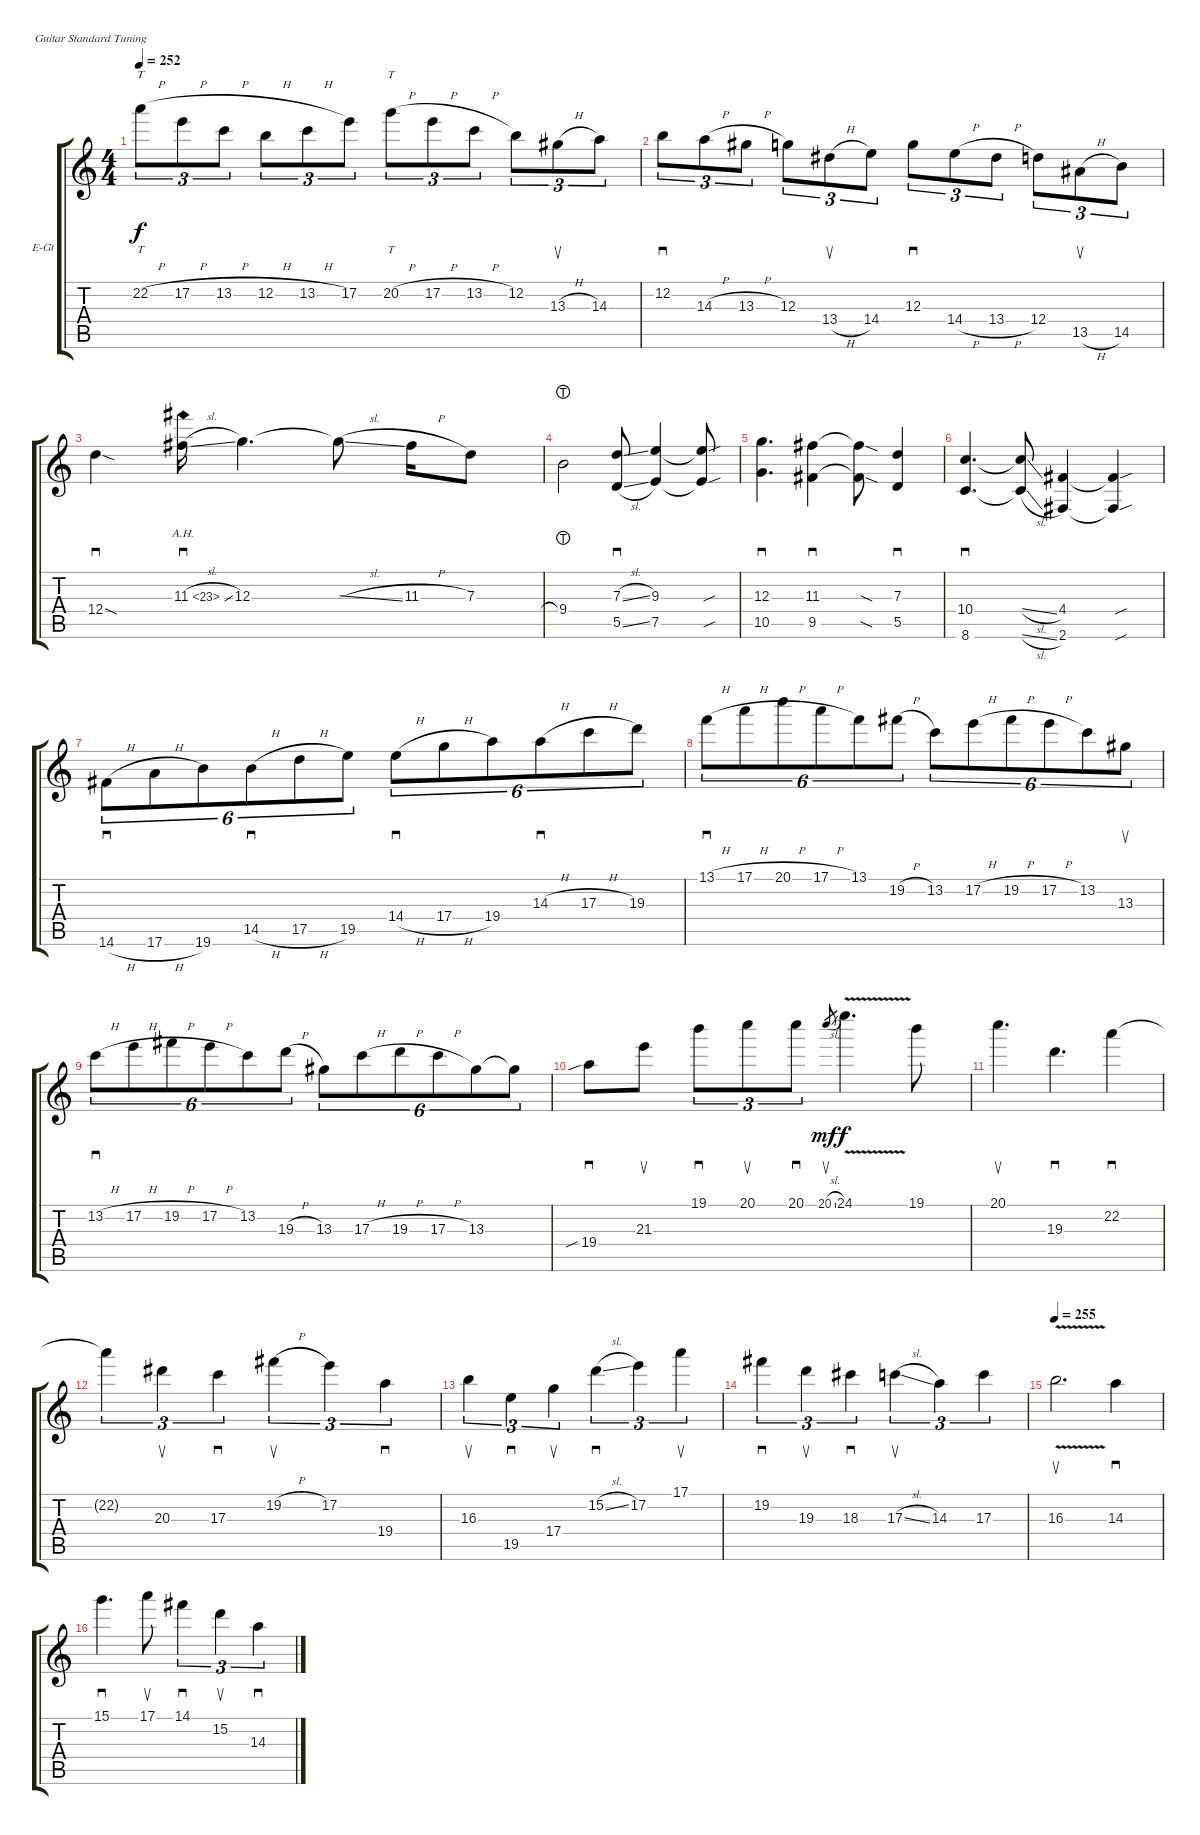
\bracketExtendMode groupsimilarinstruments
\firstSystemTrackNameOrientation horizontal
\otherSystemsTrackNameOrientation horizontal
\track ("Solo" "E-Gt") {instrument distortionguitar}
\staff {score tabs}
\tuning (E4 B3 G3 D3 A2 E2)
\ts (4 4)
\tempo 252
\clef g2
\ks c
22.2{h}.8{tt tu (3 2) dy f} 17.2{h}.8{tu (3 2)} 13.2{h}.8{tu (3 2)} 12.2{h}.8{tu (3 2)} 13.2{h}.8{tu (3 2)} 17.2.8{tu (3 2)} 20.2{h}.8{tt tu (3 2)} 17.2{h}.8{tu (3 2)} 13.2{h}.8{tu (3 2)} 12.2.8{tu (3 2)} 13.3{h}.8{su tu (3 2)} 14.3.8{tu (3 2)} |
12.2.8{sd tu (3 2)} 14.3{h}.8{tu (3 2)} 13.3{h}.8{tu (3 2)} 12.3.8{tu (3 2)} 13.4{h}.8{su tu (3 2)} 14.4.8{tu (3 2)} 12.3.8{sd tu (3 2)} 14.4{h}.8{tu (3 2)} 13.4{h}.8{tu (3 2)} 12.4.8{tu (3 2)} 13.5{h}.8{su tu (3 2)} 14.5.8{tu (3 2)} |
12.4{sod}.4{sd} 11.3{ah 12 sl}.16{sd} 12.3.4{d} 12.3{sl t}.8 11.3{h}.16 7.3.8 |
9.4{lht}.2 (7.3{sl} 5.5{sl}).8{sd} (9.3 7.5).4 (9.3{sou t} 7.5{sou t}).8 |
(12.3 10.5).4{d sd} (11.3 9.5).4{sd} (11.3{sod t} 9.5{sod t}).8 (7.3 5.5).4{sd} |
(10.4 8.6).4{d sd} (10.4{sl t} 8.6{sl t}).8 (4.4 2.6).4 (4.4{sou t} 2.6{sou t}).4 |
14.6{h}.8{sd tu (6 4)} 17.6{h}.8{tu (6 4)} 19.6.8{tu (6 4)} 14.5{h}.8{sd tu (6 4)} 17.5{h}.8{tu (6 4)} 19.5.8{tu (6 4)} 14.4{h}.8{sd tu (6 4)} 17.4{h}.8{tu (6 4)} 19.4.8{tu (6 4)} 14.3{h}.8{sd tu (6 4)} 17.3{h}.8{tu (6 4)} 19.3.8{tu (6 4)} |
13.1{h}.8{sd tu (6 4)} 17.1{h}.8{tu (6 4)} 20.1{h}.8{tu (6 4)} 17.1{h}.8{tu (6 4)} 13.1.8{tu (6 4)} 19.2{h}.8{tu (6 4)} 13.2.8{tu (6 4)} 17.2{h}.8{tu (6 4)} 19.2{h}.8{tu (6 4)} 17.2{h}.8{tu (6 4)} 13.2.8{tu (6 4)} 13.3.8{su tu (6 4)} |
13.2{h}.8{sd tu (6 4)} 17.2{h}.8{tu (6 4)} 19.2{h}.8{tu (6 4)} 17.2{h}.8{tu (6 4)} 13.2.8{tu (6 4)} 19.3{h}.8{tu (6 4)} 13.3.8{tu (6 4)} 17.3{h}.8{tu (6 4)} 19.3{h}.8{tu (6 4)} 17.3{h}.8{tu (6 4)} 13.3.8{tu (6 4)} 13.3{t}.8{tu (6 4)} |
19.4{sib}.8{sd} 21.3.8{su} 19.1.8{sd tu (3 2)} 20.1.8{su tu (3 2)} 20.1.8{sd tu (3 2)} 20.1{sl}.8{su gr dy mf} 24.1{v}.4{d dy f} 19.1.8 |
20.1.4{d su} 19.3.4{d sd} 22.2.4{sd} |
22.2{t}.4{tu (3 2)} 20.3.4{su tu (3 2)} 17.3.4{sd tu (3 2)} 19.2{h}.4{su tu (3 2)} 17.2.4{tu (3 2)} 19.4.4{sd tu (3 2)} |
16.3.4{su tu (3 2)} 19.5.4{sd tu (3 2)} 17.4.4{su tu (3 2)} 15.2{sl}.4{sd tu (3 2)} 17.2.4{tu (3 2)} 17.1.4{su tu (3 2)} |
19.2.4{sd tu (3 2)} 19.3.4{su tu (3 2)} 18.3.4{sd tu (3 2)} 17.3{sl}.4{su tu (3 2)} 14.3.4{tu (3 2)} 17.3.4{tu (3 2)} |
\tempo 255
16.3{v}.2{d su} 14.3.4{sd} |
15.1.4{d sd} 17.1.8{su} 14.1.4{sd tu (3 2)} 15.2.4{su tu (3 2)} 14.3{sl}.4{sd tu (3 2)}
